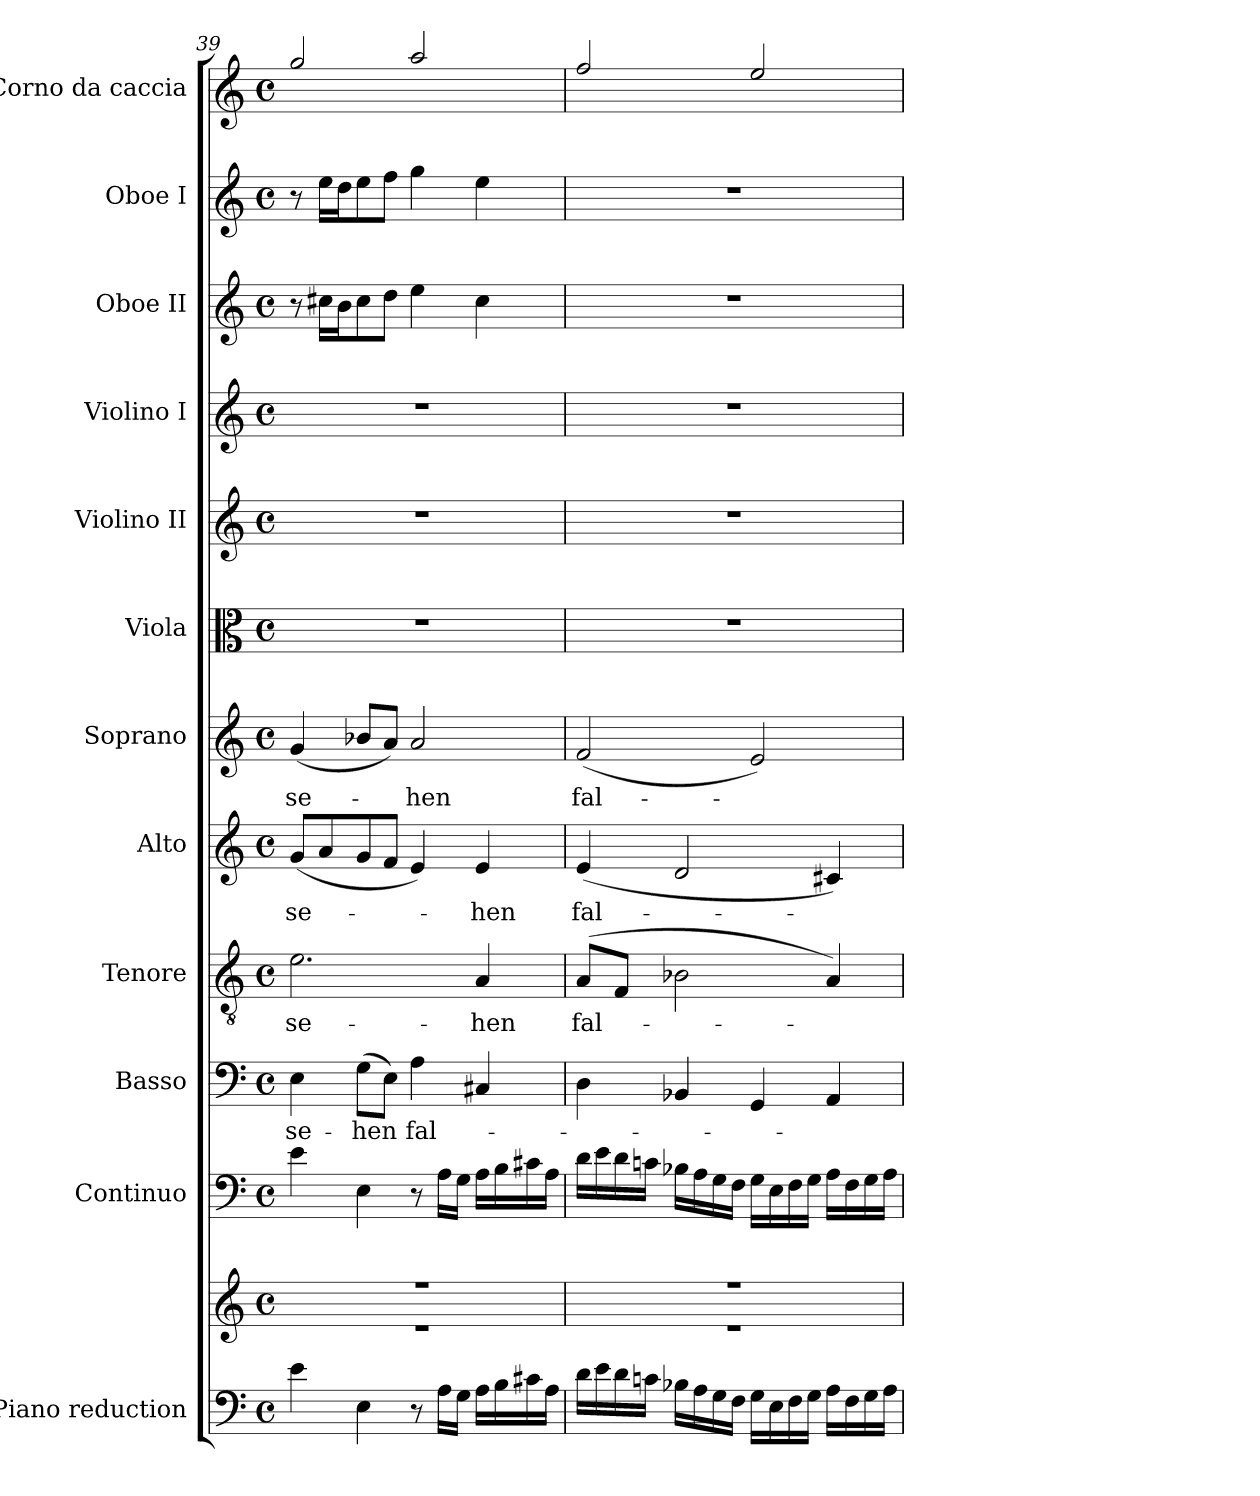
**kern	**kern	**kern	**kern	**text	**kern	**text	**kern	**text	**kern	**text	**kern	**kern	**kern	**kern	**kern	**kern
*part12	*part12	*part11	*part10	*part10	*part9	*part9	*part8	*part8	*part7	*part7	*part6	*part5	*part4	*part3	*part2	*part1
*staff13	*staff12	*staff11	*staff10	*staff10	*staff9	*staff9	*staff8	*staff8	*staff7	*staff7	*staff6	*staff5	*staff4	*staff3	*staff2	*staff1
*I"Piano reduction	*	*I"Continuo	*I"Basso	*	*I"Tenore	*	*I"Alto	*	*I"Soprano	*	*I"Viola	*I"Violino II	*I"Violino I	*I"Oboe II	*I"Oboe I	*I"Corno da caccia
*I'Pno	*	*	*	*	*	*	*	*	*	*	*I'Vla	*I'Vln	*I'Vln	*I'Ob	*I'Ob	*
*clefF4	*clefG2	*clefF4	*clefF4	*	*clefGv2	*	*clefG2	*	*clefG2	*	*clefC3	*clefG2	*clefG2	*clefG2	*clefG2	*clefG2
*	*	*	*	*	*	*	*	*	*	*	*	*	*	*	*	*ITrd7c12
*k[]	*k[]	*k[]	*k[]	*	*k[]	*	*k[]	*	*k[]	*	*k[]	*k[]	*k[]	*k[]	*k[]	*k[]
*M4/4	*M4/4	*M4/4	*M4/4	*	*M4/4	*	*M4/4	*	*M4/4	*	*M4/4	*M4/4	*M4/4	*M4/4	*M4/4	*M4/4
*met(c)	*met(c)	*met(c)	*met(c)	*	*met(c)	*	*met(c)	*	*met(c)	*	*met(c)	*met(c)	*met(c)	*met(c)	*met(c)	*met(c)
=39	=39	=39	=39	=39	=39	=39	=39	=39	=39	=39	=39	=39	=39	=39	=39	=39
*	*^	*	*	*	*	*	*	*	*	*	*	*	*	*	*	*
!	!	!	!	!	!LO:LY:b	!	!LO:LY:b	!	!LO:LY:b	!	!LO:LY:b	!	!	!	!	!	!
4e\	1r	1r	4e\	4E\	se-	2.e\	se-	(<8g/L	se-	(<4g/	se-	1r	1r	1r	8r	8r	2g/
.	.	.	.	.	.	.	.	8a/	.	.	.	.	.	.	16cc#X\LL	16ee\LL	.
.	.	.	.	.	.	.	.	.	.	.	.	.	.	.	16b\J	16dd\J	.
!	!	!	!	!	!LO:LY:b	!	!	!	!	!	!	!	!	!	!	!	!
4E\	.	.	4E\	(>8G\L	-hen	.	.	8g/	.	8b-X/L	.	.	.	.	8cc#\	8ee\	.
.	.	.	.	8E\J)	.	.	.	8f/J	.	8a/J)	.	.	.	.	8dd\J	8ff\J	.
!	!	!	!	!	!LO:LY:b	!	!	!	!	!	!LO:LY:b	!	!	!	!	!	!
8r	.	.	8r	4A\	fal-	.	.	4e/)	.	2a/	-hen	.	.	.	4ee\	4gg\	2a/
16A\LL	.	.	16A\LL	.	.	.	.	.	.	.	.	.	.	.	.	.	.
16G\JJ	.	.	16G\JJ	.	.	.	.	.	.	.	.	.	.	.	.	.	.
!	!	!	!	!	!	!	!LO:LY:b	!	!LO:LY:b	!	!	!	!	!	!	!	!
16A\LL	.	.	16A\LL	4C#X/	.	4A/	-hen	4e/	-hen	.	.	.	.	.	4cc#\	4ee\	.
16B\	.	.	16B\	.	.	.	.	.	.	.	.	.	.	.	.	.	.
16c#X\	.	.	16c#X\	.	.	.	.	.	.	.	.	.	.	.	.	.	.
16A\JJ	.	.	16A\JJ	.	.	.	.	.	.	.	.	.	.	.	.	.	.
!!LO:PB:g=z
=40	=40	=40	=40	=40	=40	=40	=40	=40	=40	=40	=40	=40	=40	=40	=40	=40	=40
!	!	!	!	!	!	!	!LO:LY:b	!	!LO:LY:b	!	!LO:LY:b	!	!	!	!	!	!
16d\LL	1r	1r	16d\LL	4D\	.	(>8A/L	fal-	(<4e/	fal-	(<2f/	fal-	1r	1r	1r	1r	1r	2f/
16e\	.	.	16e\	.	.	.	.	.	.	.	.	.	.	.	.	.	.
16d\	.	.	16d\	.	.	8F/J	.	.	.	.	.	.	.	.	.	.	.
16cn\JJ	.	.	16cn\JJ	.	.	.	.	.	.	.	.	.	.	.	.	.	.
16B-X\LL	.	.	16B-X\LL	4BB-X/	.	2B-X\	.	2d/	.	.	.	.	.	.	.	.	.
16A\	.	.	16A\	.	.	.	.	.	.	.	.	.	.	.	.	.	.
16G\	.	.	16G\	.	.	.	.	.	.	.	.	.	.	.	.	.	.
16F\JJ	.	.	16F\JJ	.	.	.	.	.	.	.	.	.	.	.	.	.	.
16G\LL	.	.	16G\LL	4GG/	.	.	.	.	.	2e/)	.	.	.	.	.	.	2e/
16E\	.	.	16E\	.	.	.	.	.	.	.	.	.	.	.	.	.	.
16F\	.	.	16F\	.	.	.	.	.	.	.	.	.	.	.	.	.	.
16G\JJ	.	.	16G\JJ	.	.	.	.	.	.	.	.	.	.	.	.	.	.
16A\LL	.	.	16A\LL	4AA/	.	4A/)	.	4c#X/)	.	.	.	.	.	.	.	.	.
16F\	.	.	16F\	.	.	.	.	.	.	.	.	.	.	.	.	.	.
16G\	.	.	16G\	.	.	.	.	.	.	.	.	.	.	.	.	.	.
16A\JJ	.	.	16A\JJ	.	.	.	.	.	.	.	.	.	.	.	.	.	.
*	*v	*v	*	*	*	*	*	*	*	*	*	*	*	*	*	*	*
=	=	=	=	=	=	=	=	=	=	=	=	=	=	=	=	=
*-	*-	*-	*-	*-	*-	*-	*-	*-	*-	*-	*-	*-	*-	*-	*-	*-
